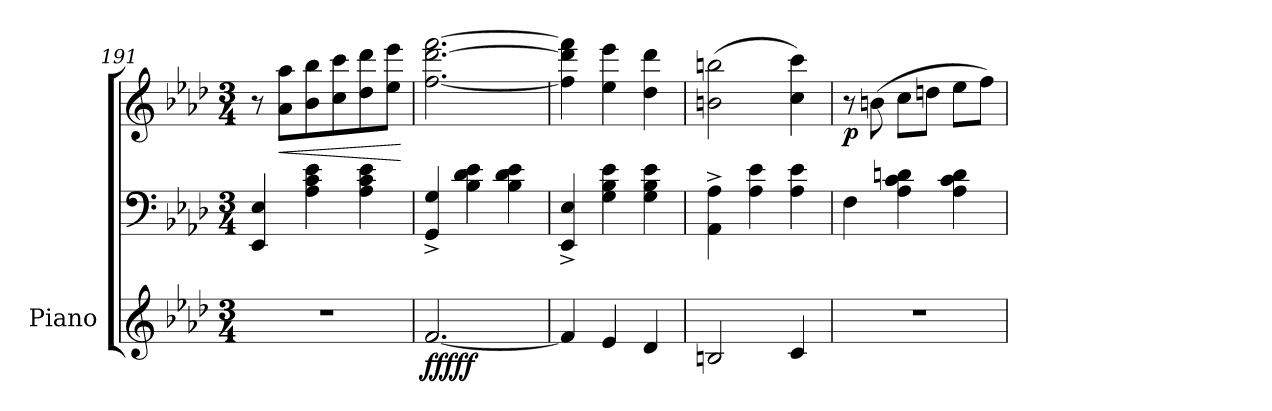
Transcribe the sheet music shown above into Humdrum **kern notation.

**kern	**kern	**kern	**dynam
*part1	*part1	*part1	*part1
*staff3	*staff2	*staff1	*staff1/2/3
*I"Piano	*	*	*
*I'Pno.	*	*	*
*clefG2	*clefF4	*clefG2	*
*k[b-e-a-d-]	*k[b-e-a-d-]	*k[b-e-a-d-]	*
*M3/4	*M3/4	*M3/4	*
=191	=191	=191	=191
2.r	4EE-/ 4E-/	8r	.
!	!	!	!LO:HP:b
.	.	8a-\ 8aa-\L	<
.	4A-\ 4c\ 4e-\	8b-\ 8bb-\	.
.	.	8cc\ 8ccc\	.
.	4A-\ 4c\ 4e-\	8dd-\ 8ddd-\	.
.	.	8ee-\ 8eee-\J	.
.	.	.	[
=192	=192	=192	=192
!	!	!	!LO:DY:b=3
!	!	!	!LO:DY:n=1:b=2
!	!	!	!LO:DY:n=2:b
[2.f/	4GG/^ 4G/^	[2.ff\ [2.ddd-\ [2.fff\	ff f ff
.	4B-\ 4d-\ 4e-\	.	.
.	4B-\ 4d-\ 4e-\	.	.
=193	=193	=193	=193
4f/]	4EE-/^ 4E-/^	4ff\] 4ddd-\] 4fff\]	.
4e-/	4G\ 4B-\ 4e-\	4ee-\ 4eee-\	.
4d-/	4G\ 4B-\ 4e-\	4dd-\ 4ddd-\	.
=194	=194	=194	=194
2Bn/	4AA-\^ 4A-\^	(>2bn\ 2bbn\	.
.	4A-\ 4e-\	.	.
4c/	4A-\ 4e-\	4cc\ 4ccc\)	.
=195	=195	=195	=195
!	!	!	!LO:DY:b
2.r	4F\	8r	p
.	.	(>8bn\	.
.	4A-\ 4c\ 4dn\	8cc\L	.
.	.	8ddn\J	.
.	4A-\ 4c\ 4d\	8ee-\L	.
.	.	8ff\J)	.
=	=	=	=
*-	*-	*-	*-
